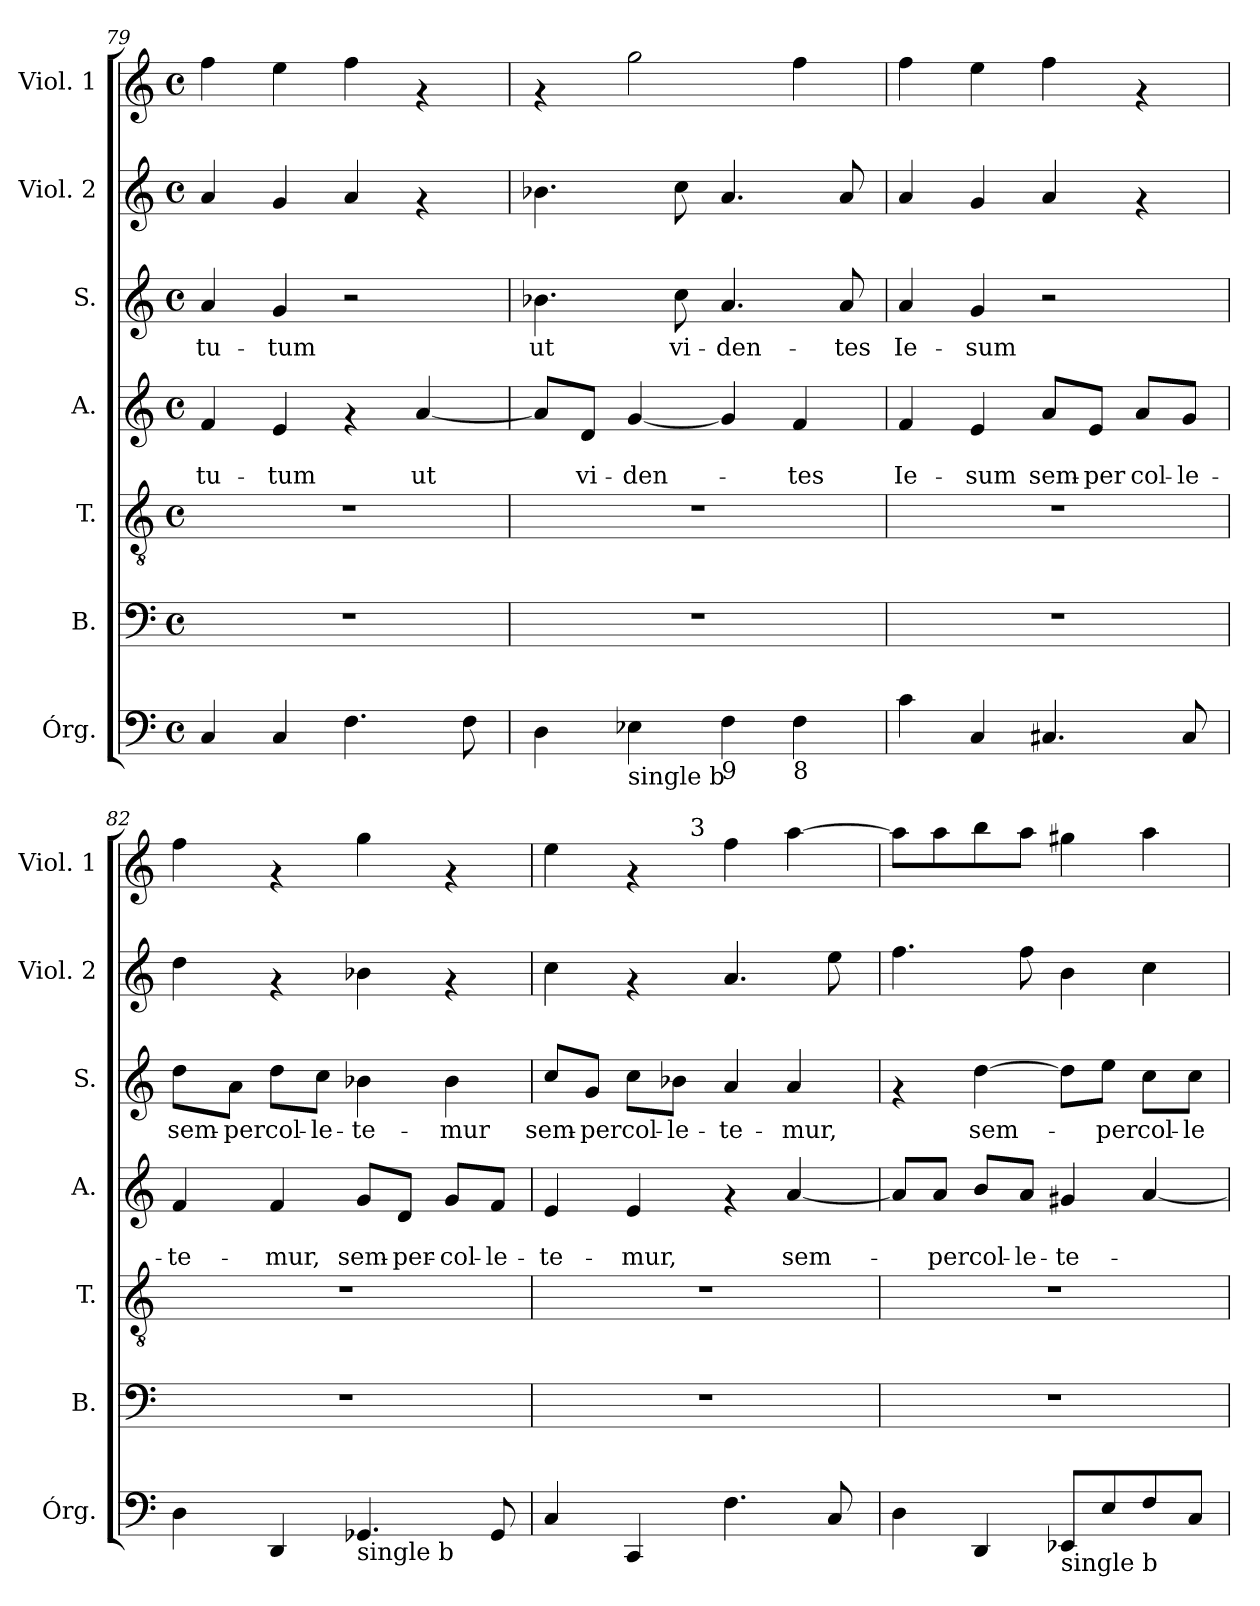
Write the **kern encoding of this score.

**kern	**kern	**kern	**kern	**text	**text	**kern	**text	**kern	**kern
*part7	*part6	*part5	*part4	*part4	*part4	*part3	*part3	*part2	*part1
*staff7	*staff6	*staff5	*staff4	*staff4	*staff4	*staff3	*staff3	*staff2	*staff1
*I"Órg.	*I"B.	*I"T.	*I"A.	*	*	*I"S.	*	*I"Viol. 2	*I"Viol. 1
*I'Órg.	*I'B.	*I'T.	*I'A.	*	*	*I'S.	*	*I'Viol. 2	*I'Viol. 1
*clefF4	*clefF4	*clefGv2	*clefG2	*	*	*clefG2	*	*clefG2	*clefG2
*k[]	*k[]	*k[]	*k[]	*	*	*k[]	*	*k[]	*k[]
*C:	*C:	*C:	*C:	*	*	*C:	*	*C:	*C:
*M4/4	*M4/4	*M4/4	*M4/4	*	*	*M4/4	*	*M4/4	*M4/4
*met(c)	*met(c)	*met(c)	*met(c)	*	*	*met(c)	*	*met(c)	*met(c)
=79	=79	=79	=79	=79	=79	=79	=79	=79	=79
!	!	!	!	!	!LO:LY:b	!	!LO:LY:b	!	!
4C/	1r	1r	4f/	.	tu-	4a/	tu-	4a/	4ff\
!	!	!	!	!	!LO:LY:b	!	!LO:LY:b	!	!
4C</	.	.	4e/	.	-tum	4g/	-tum	4g/	4ee\
4.F<\	.	.	4rf	.	.	2r	.	4a/	4ff\
!	!	!	!	!	!LO:LY:b	!	!	!	!
.	.	.	[>4a/	.	ut	.	.	4rf	4rf
8F\	.	.	.	.	.	.	.	.	.
=80	=80	=80	=80	=80	=80	=80	=80	=80	=80
!	!	!	!	!	!	!	!LO:LY:b	!	!
4D\	1r	1r	8a/L]	.	.	4.b-X\	ut	4.b-X\	4rf
!	!	!	!	!	!LO:LY:b	!	!	!	!
.	.	.	8d/J	.	vi-	.	.	.	.
!LO:TX:b:t=single b	!	!	!	!	!	!	!	!	!
!	!	!	!	!	!LO:LY:b	!	!	!	!
4E-<\	.	.	[>4g/	.	-den-	.	.	.	2gg\
!	!	!	!	!	!	!	!LO:LY:b	!	!
.	.	.	.	.	.	8cc\	vi-	8cc\	.
!LO:TX:b:t=9	!	!	!	!	!	!	!	!	!
!	!	!	!	!	!	!	!LO:LY:b	!	!
4F\	.	.	4g/]	.	.	4.a/	-den-	4.a/	.
!LO:TX:b:t=8	!	!	!	!	!	!	!	!	!
!	!	!	!	!	!LO:LY:b	!	!	!	!
4F\	.	.	4f/	.	-tes	.	.	.	4ff\
!	!	!	!	!	!	!	!LO:LY:b	!	!
.	.	.	.	.	.	8a/	-tes	8a/	.
=81	=81	=81	=81	=81	=81	=81	=81	=81	=81
!	!	!	!	!	!LO:LY:b	!	!LO:LY:b	!	!
4c\	1r	1r	4f/	.	Ie-	4a/	Ie-	4a/	4ff\
!	!	!	!	!	!LO:LY:b	!	!LO:LY:b	!	!
4C</	.	.	4e/	.	-sum	4g/	-sum	4g/	4ee\
!	!	!	!	!	!LO:LY:b	!	!	!	!
4.C#X/	.	.	8a/L	.	sem-	2r	.	4a/	4ff\
!	!	!	!	!	!LO:LY:b	!	!	!	!
.	.	.	8e/J	.	-per	.	.	.	.
!	!	!	!	!	!LO:LY:b	!	!	!	!
.	.	.	8a/L	.	col-	.	.	4rf	4rf
!	!	!	!	!	!LO:LY:b	!	!	!	!
8C#</	.	.	8g/J	.	-le-	.	.	.	.
!!LO:LB:g=z
=82	=82	=82	=82	=82	=82	=82	=82	=82	=82
!	!	!	!	!	!LO:LY:b	!	!LO:LY:b	!	!
4D<\	1r	1r	4f/	.	-te-	8dd\L	sem-	4dd\	4ff\
!	!	!	!	!	!	!	!LO:LY:b	!	!
.	.	.	.	.	.	8a\J	-per	.	.
!	!	!	!	!	!LO:LY:b	!	!LO:LY:b	!	!
4DD/	.	.	4f/	.	-mur,	8dd\L	col-	4rf	4rf
!	!	!	!	!	!	!	!LO:LY:b	!	!
.	.	.	.	.	.	8cc\J	-le-	.	.
!LO:TX:b:t=single b	!	!	!	!	!	!	!	!	!
!	!	!	!	!	!LO:LY:b	!	!LO:LY:b	!	!
4.GG-</	.	.	8g/L	.	sem-	4b-X\	-te-	4b-X\	4gg\
!	!	!	!	!	!LO:LY:b	!	!	!	!
.	.	.	8d/J	.	-per-	.	.	.	.
!	!	!	!	!	!LO:LY:b	!	!LO:LY:b	!	!
.	.	.	8g/L	.	-col-	4b-\	-mur	4rf	4rf
!	!	!	!	!	!LO:LY:b	!	!	!	!
8GG-/	.	.	8f/J	.	-le-	.	.	.	.
=83	=83	=83	=83	=83	=83	=83	=83	=83	=83
!	!	!	!	!	!LO:LY:b	!	!LO:LY:b	!	!
*	*	*	*	*	*	*	*	*	*^
4C</	1r	1r	4e/	.	-te-	8cc/L	sem-	4cc\	4ee\	4ryy
!	!	!	!	!	!	!	!LO:LY:b	!	!	!
.	.	.	.	.	.	8g/J	-per	.	.	.
!	!	!	!	!	!LO:LY:b	!	!LO:LY:b	!	!	!
4CC/	.	.	4e/	.	-mur,	8cc\L	col-	4rf	4rf	8ryy
!	!	!	!	!	!	!	!LO:LY:b	!	!	!
.	.	.	.	.	.	8b-X\J	-le-	.	.	32ryy
!	!	!	!	!	!	!	!	!	!	!LO:TX:a:t=3
.	.	.	.	.	.	.	.	.	.	2ryy
!	!	!	!	!	!	!	!LO:LY:b	!	!	!
4.F<\	.	.	4rf	.	.	4a/	-te-	4.a/	4ff\	.
!	!	!	!	!	!LO:LY:b	!	!LO:LY:b	!	!	!
.	.	.	[>4a/	.	sem-	4a/	-mur,	.	[>4aa\	.
8C/	.	.	.	.	.	.	.	8ee\	.	.
.	.	.	.	.	.	.	.	.	.	16.ryy
*	*	*	*	*	*	*	*	*	*v	*v
=84	=84	=84	=84	=84	=84	=84	=84	=84	=84
4D<\	1r	1r	8a/L]	.	.	4rf	.	4.ff\	8aa\L]
!	!	!	!	!	!LO:LY:b	!	!	!	!
.	.	.	8a/J	.	-per	.	.	.	8aa\
!	!	!	!	!	!LO:LY:b	!	!LO:LY:b	!	!
4DD/	.	.	8b/L	.	col-	[>4dd\	sem-	.	8bb\
!	!	!	!	!	!LO:LY:b	!	!	!	!
.	.	.	8a/J	.	-le-	.	.	8ff\	8aa\J
!LO:TX:b:t=single b	!	!	!	!	!	!	!	!	!
!	!	!	!	!	!LO:LY:b	!	!	!	!
8EE->/L	.	.	4g#X/	.	-te-	8dd\L]	.	4b\	4gg#X\
!	!	!	!	!	!	!	!LO:LY:b	!	!
8E/	.	.	.	.	.	8ee\J	-per	.	.
!	!	!	!	!	!	!	!LO:LY:b	!	!
8F</	.	.	[>4a/	.	.	8cc\L	col-	4cc\	4aa\
!	!	!	!	!	!	!	!LO:LY:b	!	!
8C/J	.	.	.	.	.	8cc\J	-le-	.	.
=	=	=	=	=	=	=	=	=	=
*-	*-	*-	*-	*-	*-	*-	*-	*-	*-
